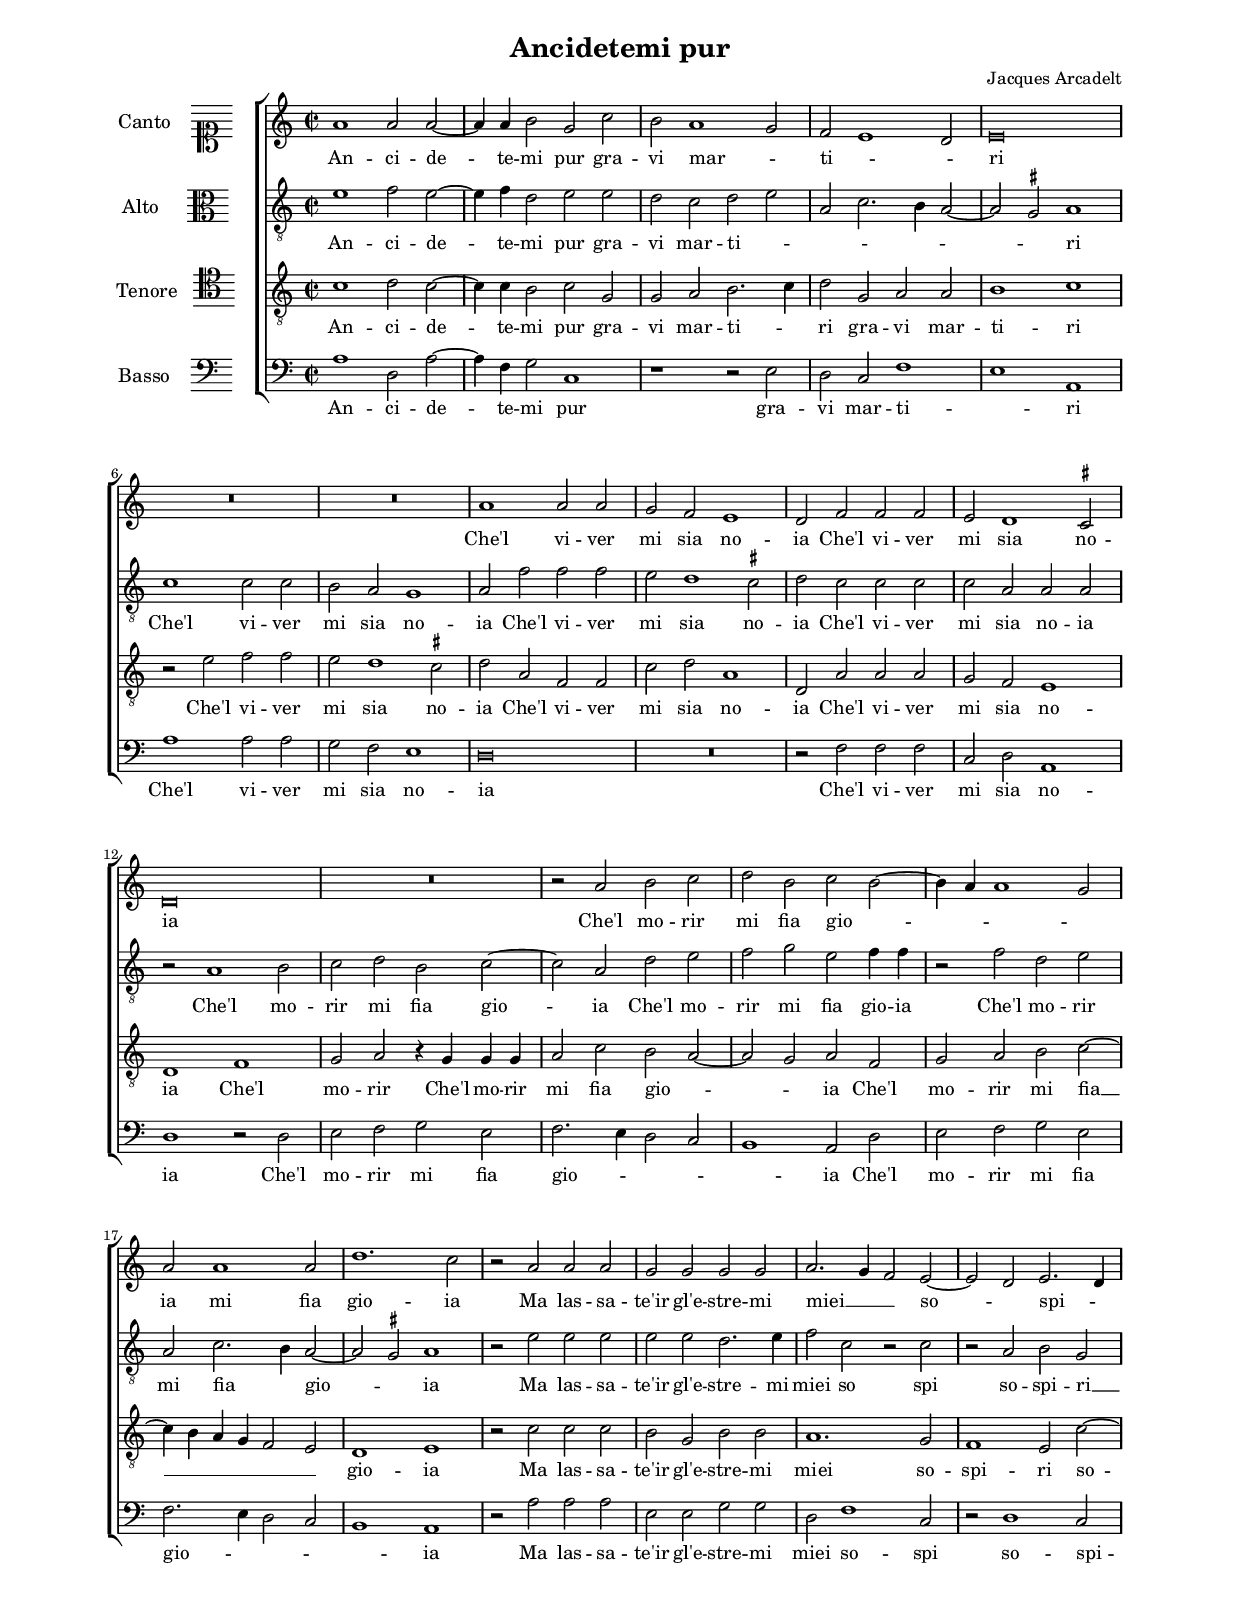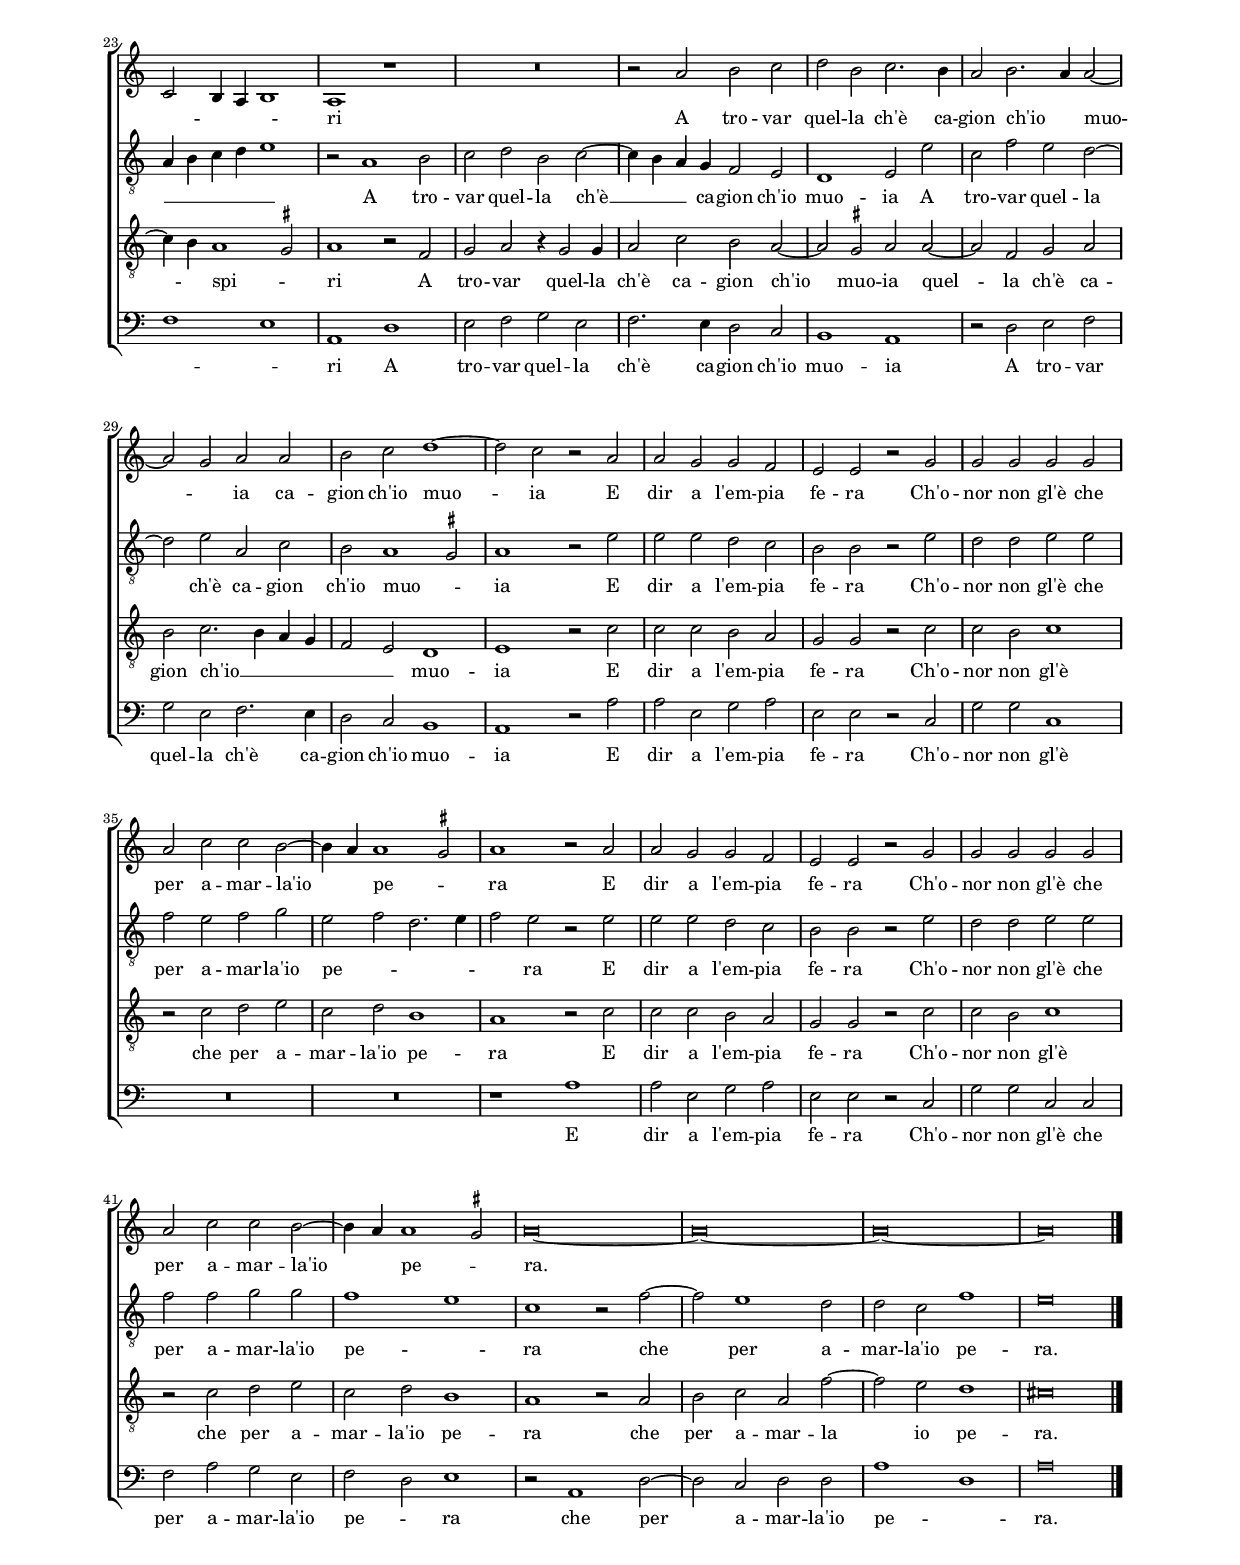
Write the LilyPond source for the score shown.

\header
{
  title="Ancidetemi pur"
  composer="Jacques Arcadelt"
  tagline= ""
}

\version "2.18.2"
\include "deutsch.ly"
#(set-global-staff-size 15)
% #(set-default-paper-size "letter")
#(ly:set-option 'point-and-click #f)

	
global = {
	\key c \major
	\time 2/2 \set Score.measureLength = #(ly:make-moment 2/1)
	\skip 1*92 \bar "|."
	}

	ficta = { \once \set suggestAccidentals = ##t }
	
	forget = #(define-music-function (parser location music) (ly:music?) #{
		\accidentalStyle forget
		$music
		\accidentalStyle default
		#})
	
	m = \melisma
	me = \melismaEnd


\paper
	{
	top-margin = 1.8 \cm
	bottom-margin = 1.8 \cm
	left-margin = 2 \cm
	right-margin = 2 \cm
	ragged-bottom = ##f
	ragged-last-bottom = ##t
	print-page-number = ##f
	system-system-spacing = #'((basic-distance . 17) (minimum-distance . 14) (padding . 6) (strechability . 150))
	systems-per-page = 4
        page-count = 2
%	min-systems-per-page = 3
%	oddHeaderMarkup = \markup { \fill-line { \null \null \column \right-align { \fontsize #1 \fromproperty #'page:page-number-string \null } } }
%	evenHeaderMarkup = \markup { \column \right-align { \fontsize #1 \fromproperty #'page:page-number-string \null } }
	}


incipitcantus = \markup { \score {
	{
	\set Staff.instrumentName = \markup { \fontsize #1 "Canto" }
	\key c \major
	\clef soprano
	s4 \bar ""
	}
	\layout  {
	raggedright = ##t
	indent = 1.5 \cm
	line-width = 2.2\cm
	\context { \Staff \remove Time_signature_engraver }
	\override Staff.Clef.Y-extent = #'(0 . 0)
	}} \hspace #1 }
	
      
incipitaltus = \markup { \score {
	{
	\set Staff.instrumentName = \markup { \fontsize #1 "Alto" }
	\key c \major
	\clef alto
	s4 \bar ""
	}
	\layout  {
	raggedright = ##t
	indent = 1.5 \cm
	line-width = 2.2\cm
	\context { \Staff \remove Time_signature_engraver }
	\override Staff.Clef.Y-extent = #'(0 . 0)
	}} \hspace #1 }


incipittenor = \markup { \score {
	{
	\set Staff.instrumentName = \markup { \fontsize #1 "Tenore" }
	\key c \major
	\clef tenor
	s4 \bar ""
	}
	\layout  {
	raggedright = ##t
	indent = 1.5 \cm
	line-width = 2.2\cm
	\context { \Staff \remove Time_signature_engraver }
	\override Staff.Clef.Y-extent = #'(0 . 0)
	}} \hspace #1 }


incipitbassus = \markup { \score {
	{
	\set Staff.instrumentName = \markup { \fontsize #1 "Basso" }
	\key c \major
	\clef bass
	s4 \bar ""
	}
	\layout  {
	raggedright = ##t
	indent = 1.5 \cm
	line-width = 2.2\cm
	\context { \Staff \remove Time_signature_engraver }
	\override Staff.Clef.Y-extent = #'(0 . 0)
	}} \hspace #1 }


cantus =  \relative c''
	{
	a1 a2 a~
	a4 a h2 g c
	h2 a1 \m g2 \me
	f2 \m e1 d2 \me
%5
	e\breve |
	R\breve
	R\breve
	a1 a2 a
	g2 f e1
%10
	d2 f f f |
	e2 d1 \ficta cis2
	d\breve
	R\breve
	r2 a' h c
%15
	d2 h c \m h~ |
	h4 a a1 g2 \me
	a2 a1 a2
	d1. c2
	r2 a a a
%20
	g2 g g g |
	a2. \m g4 f2 \me e~
	e2 \m d \me e2. \m d4
	c2 h4 a h1 \me
	a1 r
%25
	R\breve |
	r2 a' h c
	d2 h c2. h4
	a2 h2. \m a4 \me a2~
	a2 \m g \me a2 a
%30
	h2 c d1~ | 
	d2 c r a
	a2 g g f
	e2 e r g
	g2 g g g
%35
	a2 c c h~ |
	h4 \m a4 \me a1 \m \ficta gis2 \me
	a1 r2 a
	a2 g g f
	e2 e r g
%40
	g2 g g g |
	a2 c c h~
	h4 \m a \me a1 \m \ficta gis2 \me
	a\breve~
	a\breve~
%45
	a\breve~
	a\breve |
	}


altus =  \relative c'
        {
	e1 f2 e~
	e4 f d2 e e
	d2 c d \m e
	a,2 c2. h4  a2~
%5
	a2 \ficta gis \me a1 |
	c1 c2 c
	h2 a g1
	a2 f' f f
	e2 d1 \ficta cis2
%10
	d2 c c c |
	c2 a a a
	r2 a1 h2
	c2 d h c~
	c2 a d e
%15
	f2 g e f4 f |
	r2 f d e
	a,2 c2. \m h4 \me a2~
	a2 \m \ficta gis \me a1
	r2 e' e e 
%20
	e2 e d2. e4 |
	f2 c r c
	r2 a h g \m
	a4 h c d e1 \me
	r2 a,1 h2
%25
	c2 d h c~ |
	c4 \m h a \me g f2 e
	d1 e2 e'
	c2 f e d~
	d2 e a, c
%30
	h2 a1 \m \ficta gis2 \me |
	a1 r2 e'
	e2 e d c
	h2 h r2 e
	d2 d e e
%35
	f2 e f g |
	e2 \m f d2. e4
	f2 \me e r e
	e2 e d c
	h2 h r e
%40
	d2 d e e |
	f2 f g g
	f1 \m e \me
	c1 r2 f~
	f2 e1 d2
%45
	d2 c f1
	e\breve |
	}


tenor =  \relative c'
	{
	c1 d2 c~
	c4 c h2 c g
	g2 a h2. c4
	d2 g, a a
%5
	h1 c |
	r2 e f f
	e2 d1 \ficta cis2
	d2 a f f
	c'2 d a1
%10
	d,2 a' a a |
	g2 f e1
	d1 f
	g2 a r4 g g g
	a2 c h a~
%15
	a2 g a f |
	g2 a h c~
	c4 h a g f2 e
        d1 e
	r2 c' c c
%20
	h2 g h h |
	a1. g2
	f1 e2 c'~
	c4 h a1 \ficta gis2
	a1 r2 f
%25
	g2 a r4 g2 g4 |
	a2 c h a~
	a2 \ficta gis a a~
	a2 f g a
	h2 c2. h4 a g
%30
	f2 e d1 |
	e1 r2 c'
	c2 c h a
	g2 g r2 c
	c2 h c1
%35
	r2 c d e |
	c2 d h1
	a1 r2 c
	c2 c h a
	g2 g r c
%40
	c2 h c1 |
	r2 c d e
	c2 d h1
	a1 r2 a
	h2 c a f'~
%45
	f2 e d1 |
	cis\breve |
	}


bassus  =  \relative c
	{
	a'1 d, 2 a'~
	a4 f g2 c,1
	r1 r2 e
	d2 c f1 \m
%5
	e1 \me a, |
	a'1 a2 a
	g2 f e1
	d\breve
	R\breve
%10
	r2 f f f |
	c2 d a1
	d1 r2 d
	e2 f g e
	f2. \m e4 d2 c
%15
	h1 \me a2 d |
	e2 f g e
	f2. \m e4 d2 c
	h1 \me a
	r2 a' a a
%20
	e2 e g g |
	d2 f1 c2
	r2 d1 c2 \m
	f1 e \me
	a,1 d
%25
	e2 f g e |
	f2. e4 d2 c
	h1 a
	r2 d e f
	g2 e f2. e4
%30
	d2 c h1 |
	a1 r2 a'
	a2 e g a
	e2 e r c
	g'2 g c,1
%35
	R\breve |
	R\breve
	r1 a'
	a2 e g a
	e2 e r c
%40
	g'2 g c, c |
	f2 a g e
	f2 \m d \me e1
	r2 a,1 d2~
	d2 c d d
%45
	a'1 \m d, \me |
	a'\breve |
	}

lyricscantus = \lyricmode {
	An -- ci -- de -- te -- mi pur gra -- vi mar -- ti -- ri
	Che'l vi -- ver mi sia no -- ia
	Che'l vi -- ver mi sia no -- ia
	Che'l mo -- rir mi fia gio -- ia
	mi fia gio -- ia
	Ma las -- sa -- te'ir gl'e -- stre -- mi miei __ so -- spi -- ri
	A tro -- var quel -- la ch'è ca -- gion ch'io muo -- ia
	ca -- gion ch'io muo -- ia
	E dir a l'em -- pia fe -- ra
	Ch'o -- nor non gl'è che per a -- mar -- la'io pe -- ra
	E dir a l'em -- pia fe -- ra
	Ch'o -- nor non gl'è che per a -- mar -- la'io pe -- ra.
	}


lyricsaltus = \lyricmode {
	An -- ci -- de -- te -- mi pur gra -- vi mar -- ti -- ri
	Che'l vi -- ver mi sia no -- ia
	Che'l vi -- ver mi sia no -- ia
	Che'l vi -- ver mi sia no -- ia
	Che'l mo -- rir mi fia gio -- ia
	Che'l mo -- rir mi fia gio -- ia
	Che'l mo -- rir mi fia gio -- ia
	Ma las -- sa -- te'ir gl'e -- stre -- mi miei so spi so -- spi -- ri __
	A tro -- var quel -- la ch'è __ ca -- gion ch'io muo -- ia
	A tro -- var quel -- la ch'è ca -- gion ch'io muo -- ia
	E dir a l'em -- pia fe -- ra
	Ch'o -- nor non gl'è che per a -- mar -- la'io pe -- ra
	E dir a l'em -- pia fe -- ra
	Ch'o -- nor non gl'è che per a -- mar -- la'io pe -- ra
	che per a -- mar -- la'io pe -- ra.
	}


lyricstenor = \lyricmode {
	An -- ci -- de -- te -- mi pur gra -- vi mar -- ti -- _ ri
	gra -- vi mar -- ti -- ri
	Che'l vi -- ver mi sia no -- ia
	Che'l vi -- ver mi sia no -- ia
	Che'l vi -- ver mi sia no -- ia
	Che'l mo -- rir
	Che'l mo -- rir mi fia gio -- _ _ ia
	Che'l mo -- rir mi fia __ _ _ _ _ _ gio -- ia
	Ma las -- sa -- te'ir gl'e -- stre -- mi miei so -- spi -- ri
	so -- _ spi -- _ ri
	A tro -- var quel -- la ch'è ca -- gion ch'io muo -- ia
	quel -- la ch'è ca -- gion ch'io __ _ _ _ _ _ muo -- ia
	E dir a l'em -- pia fe -- ra
	Ch'o -- nor non gl'è che per a -- mar -- la'io pe -- ra
	E dir a l'em -- pia fe -- ra
	Ch'o -- nor non gl'è che per a -- mar -- la'io pe -- ra
	che per a -- mar -- la io pe -- ra.
	}


lyricsbassus = \lyricmode {
	An -- ci -- de -- te -- mi pur gra -- vi mar -- ti -- ri
	Che'l vi -- ver mi sia no -- ia
	Che'l vi -- ver mi sia no -- ia
	Che'l mo -- rir mi fia gio -- ia
	Che'l mo -- rir mi fia gio -- ia
	Ma las -- sa -- te'ir gl'e -- stre -- mi miei so -- spi
	so -- spi -- ri
	A tro -- var quel -- la ch'è ca -- gion ch'io muo -- ia
	A tro -- var quel -- la ch'è ca -- gion ch'io muo -- ia
	E dir a l'em -- pia fe -- ra
	Ch'o -- nor non gl'è
	E dir a l'em -- pia fe -- ra
	Ch'o -- nor non gl'è che per a -- mar -- la'io pe -- ra
	che per a -- mar -- la'io pe -- ra.
	}


\score
{  
  % \transpose {
	\new ChoirStaff \with { \override StaffGrouper.staff-staff-spacing.basic-distance = #12 }
	<<

	\new Staff << \global
	\new Voice="v1" {
		\set Staff.instrumentName=\incipitcantus
		\set Staff.midiInstrument = "reed organ"
		\clef "treble"
		\cantus }
	\new Lyrics \lyricsto "v1" {\lyricscantus }
	>>


	\new Staff << \global
	\new Voice="v2" {
		\set Staff.instrumentName=\incipitaltus
		\set Staff.midiInstrument = "reed organ"
		\clef "G_8" 
		\altus}
	\new Lyrics \lyricsto "v2" {\lyricsaltus }
	>>


	\new Staff << \global
	\new Voice="v3" {
		\set Staff.instrumentName=\incipittenor
		\set Staff.midiInstrument = "reed organ"
		\clef "G_8"
		\tenor }
	\new Lyrics \lyricsto "v3" {\lyricstenor }
	>>


	\new Staff << \global
	\new Voice="v4" {
		\set Staff.instrumentName=\incipitbassus
		\set Staff.midiInstrument = "reed organ"
		\clef "bass" 
		\bassus }
	\new Lyrics \lyricsto "v4" {\lyricsbassus}
	>>

	>>
	% } % transpose

	\layout
	{
	indent = 2.5 \cm
%	\context { \Lyrics \override VerticalAxisGroup.nonstaff-relatedstaff-spacing.padding = #2.5 }
	\context { \Staff \override TimeSignature.break-visibility = #end-of-line-invisible }
%	\context { \Staff \override InstrumentName.X-offset = #'-25 }
	\context { \Voice \override Slur.transparent = ##t }
%	\context { \Voice \override AccidentalSuggestion.avoid-slur = #'ignore }
%	\context { \Voice \override AccidentalSuggestion.outside-staff-priority = ##f }
%	\context { \Score \override BarNumber.padding = #2 }
	\context { \Voice \override NoteHead.style = #'baroque }
	}

\midi
	{
    	\tempo 2 = 90
	}
	
}


% EOF
